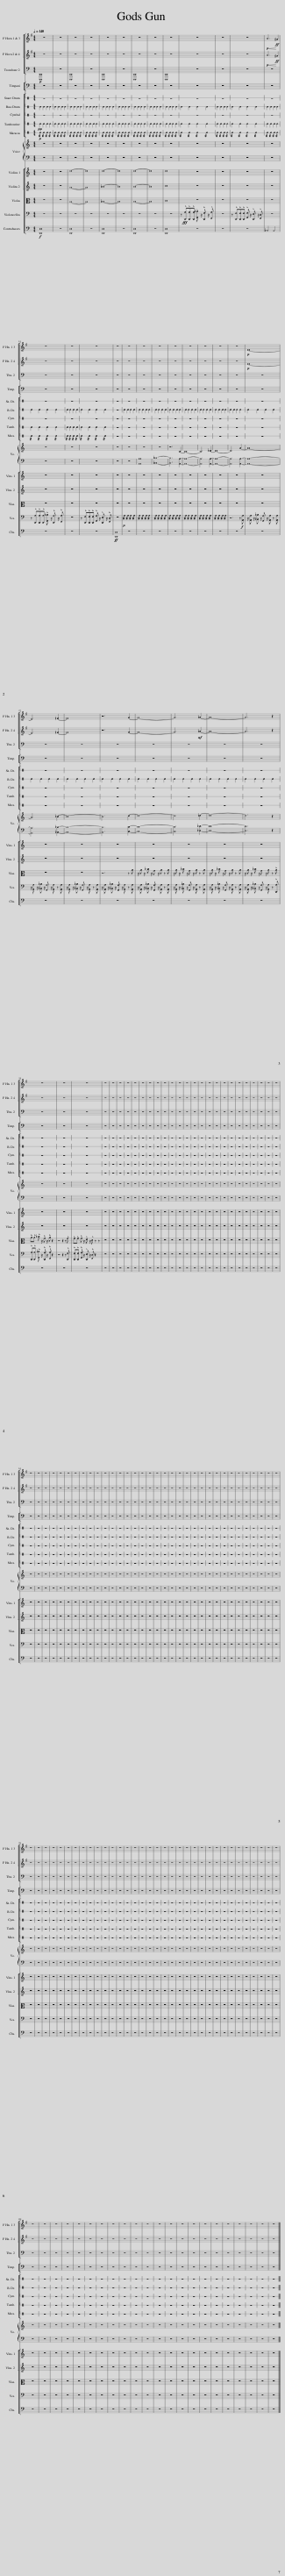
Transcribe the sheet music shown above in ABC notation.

X:1
%%score [ [ 1 2 ] 3 ] [ 4 5 6 ] { 7 | 8 } [ [ 9 10 ] 11 12 13 ]
L:1/8
Q:1/4=140
M:4/4
I:linebreak $
K:C
V:1 treble transpose=-7
V:2 treble transpose=-7
V:3 bass
V:4 perc stafflines=1
K:none
V:5 perc stafflines=1
K:none
V:6 perc stafflines=1
K:none
V:7 treble
V:8 bass
V:9 treble
V:10 treble
V:11 alto
V:12 bass
V:13 bass transpose=-12
V:1
[K:G] z8 | z8 | z8 | z8 | z8 | %5
 z8 | z8 | z8 | z8 | z8 | %10
 z8 | z8 |!p!!<(! A6!ff! ^G2!<)! |$ z8 | z8 | %15
 z8 | z8 | z8 | z8 | z8 | %20
 z8 | z8 | z8 | z8 | z8 | %25
!p! E8- |$ E6 =F2- | F8 | z6 G2- | G8- | %30
 G6 _A2- | A8- | A6 z2 |$ z8 | z8 | %35
 z8 | z8 | z8 | z8 | z8 | %40
 z8 | z8 | z8 | z8 | z8 | %45
 z8 | z8 | z8 | z8 | z8 | %50
 z8 | z8 | z8 | z8 | z8 | %55
 z8 | z8 | z8 | z8 | z8 |$ %60
 z8 | z8 | z8 | z8 | z8 | %65
 z8 | z8 | z8 | z8 | z8 | %70
 z8 | z8 | z8 | z8 | z8 | %75
 z8 | z8 | z8 | z8 | z8 | %80
 z8 | z8 | z8 | z8 | z8 | %85
 z8 | z8 | z8 | z8 | z8 | %90
 z8 | z8 | z8 | z8 |$ z8 | %95
 z8 | z8 | z8 | z8 | z8 | %100
 z8 | z8 | z8 | z8 | z8 | %105
 z8 | z8 | z8 | z8 | z8 | %110
 z8 | z8 | z8 | z8 | z8 | %115
 z8 | z8 | z8 | z8 | z8 | %120
 z8 | z8 | z8 | z8 | z8 | %125
 z8 | z8 | z8 |$ z8 | z8 | %130
 z8 | z8 | z8 | z8 | z8 | %135
 z8 | z8 | z8 | z8 | z8 | %140
 z8 | z8 | z8 | z8 | z8 | %145
 z8 | z8 | z8 | z8 | z8 |] %150
V:2
[K:G] z8 | z8 | z8 | z8 | z8 | %5
 z8 | z8 | z8 | z8 | z8 | %10
 z8 | z8 |!p!!<(! A6!ff! ^G2!<)! |$ z8 | z8 | %15
 z8 | z8 | z8 | z8 | z8 | %20
 z8 | z8 | z8 | z8 | z8 | %25
!p! E8- |$ E6 =F2- | F8 | z6 G2- | G8- | %30
 G6!mf! _A2- | A8- | A6 z2 |$ z8 | z8 | %35
 z8 | z8 | z8 | z8 | z8 | %40
 z8 | z8 | z8 | z8 | z8 | %45
 z8 | z8 | z8 | z8 | z8 | %50
 z8 | z8 | z8 | z8 | z8 | %55
 z8 | z8 | z8 | z8 | z8 |$ %60
 z8 | z8 | z8 | z8 | z8 | %65
 z8 | z8 | z8 | z8 | z8 | %70
 z8 | z8 | z8 | z8 | z8 | %75
 z8 | z8 | z8 | z8 | z8 | %80
 z8 | z8 | z8 | z8 | z8 | %85
 z8 | z8 | z8 | z8 | z8 | %90
 z8 | z8 | z8 | z8 |$ z8 | %95
 z8 | z8 | z8 | z8 | z8 | %100
 z8 | z8 | z8 | z8 | z8 | %105
 z8 | z8 | z8 | z8 | z8 | %110
 z8 | z8 | z8 | z8 | z8 | %115
 z8 | z8 | z8 | z8 | z8 | %120
 z8 | z8 | z8 | z8 | z8 | %125
 z8 | z8 | z8 |$ z8 | z8 | %130
 z8 | z8 | z8 | z8 | z8 | %135
 z8 | z8 | z8 | z8 | z8 | %140
 z8 | z8 | z8 | z8 | z8 | %145
 z8 | z8 | z8 | z8 | z8 |] %150
V:3
!p! [D,,,D,,]8 | z8 | [D,,,D,,]8 | z8 | [D,,,D,,]8 | %5
 z8 | [D,,,D,,]8 | z8 | [D,,,D,,]8 | z8 | %10
 z8 | z8 | z8 |$ z8 | z8 | %15
 z8 | z8 | z8 | z8 | z8 | %20
 z8 | z8 | z8 | z8 | z8 | %25
 z8 |$ z8 | z8 | z8 | z8 | %30
 z8 | z8 | z8 |$ z8 | z8 | %35
 z8 | z8 | z8 | z8 | z8 | %40
 z8 | z8 | z8 | z8 | z8 | %45
 z8 | z8 | z8 | z8 | z8 | %50
 z8 | z8 | z8 | z8 | z8 | %55
 z8 | z8 | z8 | z8 | z8 |$ %60
 z8 | z8 | z8 | z8 | z8 | %65
 z8 | z8 | z8 | z8 | z8 | %70
 z8 | z8 | z8 | z8 | z8 | %75
 z8 | z8 | z8 | z8 | z8 | %80
 z8 | z8 | z8 | z8 | z8 | %85
 z8 | z8 | z8 | z8 | z8 | %90
 z8 | z8 | z8 | z8 |$ z8 | %95
 z8 | z8 | z8 | z8 | z8 | %100
 z8 | z8 | z8 | z8 | z8 | %105
 z8 | z8 | z8 | z8 | z8 | %110
 z8 | z8 | z8 | z8 | z8 | %115
 z8 | z8 | z8 | z8 | z8 | %120
 z8 | z8 | z8 | z8 | z8 | %125
 z8 | z8 | z8 |$ z8 | z8 | %130
 z8 | z8 | z8 | z8 | z8 | %135
 z8 | z8 | z8 | z8 | z8 | %140
 z8 | z8 | z8 | z8 | z8 | %145
 z8 | z8 | z8 | z8 | z8 |] %150
V:4
 E2 E2 E2 E2 | E2 E2 E2 E2 | E2 E2 E2 E2 | E2 E2 E2 E2 | E2 E2 E2 E2 | %5
 E2 E2 E2 E2 | E2 E2 E2 E2 | E2 E2 E2 E2 | E2 E2 E2 E2 | E2 E2 E2 E2 | %10
 E2 E2 E2 E2 | E2 E2 E2 E2 | E2 E2 E2 E2 |$ E2 E2 E2 E2 | E2 E2 E2 E2 | %15
 E2 E2 E2 E2 | z8 | E2 E2 E2 E2 | E2 E2 E2 E2 | E2 E2 E2 E2 | %20
 E2 E2 E2 E2 | E2 E2 E2 E2 | E2 E2 E2 E2 | E2 E2 E2 E2 | E2 E2 E2 E2 | %25
 E2 E2 E2 E2 |$ E2 E2 E2 E2 | E2 E2 E2 E2 | E2 E2 E2 E2 | E2 E2 E2 E2 | %30
 E2 E2 E2 E2 | E2 E2 E2 E2 | E2 E2 E2 E2 |$ z8 | z8 | %35
 z8 | z8 | z8 | z8 | z8 | %40
 z8 | z8 | z8 | z8 | z8 | %45
 z8 | z8 | z8 | z8 | z8 | %50
 z8 | z8 | z8 | z8 | z8 | %55
 z8 | z8 | z8 | z8 | z8 |$ %60
 z8 | z8 | z8 | z8 | z8 | %65
 z8 | z8 | z8 | z8 | z8 | %70
 z8 | z8 | z8 | z8 | z8 | %75
 z8 | z8 | z8 | z8 | z8 | %80
 z8 | z8 | z8 | z8 | z8 | %85
 z8 | z8 | z8 | z8 | z8 | %90
 z8 | z8 | z8 | z8 |$ z8 | %95
 z8 | z8 | z8 | z8 | z8 | %100
 z8 | z8 | z8 | z8 | z8 | %105
 z8 | z8 | z8 | z8 | z8 | %110
 z8 | z8 | z8 | z8 | z8 | %115
 z8 | z8 | z8 | z8 | z8 | %120
 z8 | z8 | z8 | z8 | z8 | %125
 z8 | z8 | z8 |$ z8 | z8 | %130
 z8 | z8 | z8 | z8 | z8 | %135
 z8 | z8 | z8 | z8 | z8 | %140
 z8 | z8 | z8 | z8 | z8 | %145
 z8 | z8 | z8 | z8 | z8 |] %150
V:5
!pp! E2 E2 E2 E2 | E2 E2 E2 E2 | E2 E2 E2 E2 | E2 E2 E2 E2 | E2 E2 E2 E2 | %5
 E2 E2 E2 E2 | E2 E2 E2 E2 | E2 E2 E2 E2 | E2 E2 E2 E2 | E2 E2 E2 E2 | %10
 E2 E2 E2 E2 | E2 E2 E2 E2 | E2 E2 E2 E2 |$ E2 E2 E2 E2 | E2 E2 E2 E2 | %15
 E2 E2 E2 E2 | z8 | z8 | z8 | z8 | %20
 z8 | z8 | z8 | z8 | z8 | %25
 z8 |$ z8 | z8 | z8 | z8 | %30
 z8 | z8 | z8 |$ z8 | z8 | %35
 z8 | z8 | z8 | z8 | z8 | %40
 z8 | z8 | z8 | z8 | z8 | %45
 z8 | z8 | z8 | z8 | z8 | %50
 z8 | z8 | z8 | z8 | z8 | %55
 z8 | z8 | z8 | z8 | z8 |$ %60
 z8 | z8 | z8 | z8 | z8 | %65
 z8 | z8 | z8 | z8 | z8 | %70
 z8 | z8 | z8 | z8 | z8 | %75
 z8 | z8 | z8 | z8 | z8 | %80
 z8 | z8 | z8 | z8 | z8 | %85
 z8 | z8 | z8 | z8 | z8 | %90
 z8 | z8 | z8 | z8 |$ z8 | %95
 z8 | z8 | z8 | z8 | z8 | %100
 z8 | z8 | z8 | z8 | z8 | %105
 z8 | z8 | z8 | z8 | z8 | %110
 z8 | z8 | z8 | z8 | z8 | %115
 z8 | z8 | z8 | z8 | z8 | %120
 z8 | z8 | z8 | z8 | z8 | %125
 z8 | z8 | z8 |$ z8 | z8 | %130
 z8 | z8 | z8 | z8 | z8 | %135
 z8 | z8 | z8 | z8 | z8 | %140
 z8 | z8 | z8 | z8 | z8 | %145
 z8 | z8 | z8 | z8 | z8 |] %150
V:6
!p! !//!E2 !//!E2 !//!E2 !//!E2 | !//!E2 !//!E2 !//!E2 !//!E2 | !//!E2 !//!E2 !//!E2 !//!E2 | !//!E2 !//!E2 !//!E2 !//!E2 | !//!E2 !//!E2 !//!E2 !//!E2 | %5
 !//!E2 !//!E2 !//!E2 !//!E2 | !//!E2 !//!E2 !//!E2 !//!E2 | !//!E2 !//!E2 !//!E2 !//!E2 | !//!E2 !//!E2 !//!E2 !//!E2 | !//!E2 !//!E2 !//!E2 !//!E2 | %10
 !//!E2 !//!E2 !//!E2 !//!E2 | !//!E2 !//!E2 !//!E2 !//!E2 | !//!E2 !//!E2 !//!E2 !//!E2 |$ !//!E2 !//!E2 !//!E2 !//!E2 | !//!E2 !//!E2 !//!E2 !//!E2 | %15
 !//!E2 !//!E2 !//!E2 !//!E2 | z8 | z8 | z8 | z8 | %20
 z8 | z8 | z8 | z8 | z8 | %25
 z8 |$ z8 | z8 | z8 | z8 | %30
 z8 | z8 | z8 |$ z8 | z8 | %35
 z8 | z8 | z8 | z8 | z8 | %40
 z8 | z8 | z8 | z8 | z8 | %45
 z8 | z8 | z8 | z8 | z8 | %50
 z8 | z8 | z8 | z8 | z8 | %55
 z8 | z8 | z8 | z8 | z8 |$ %60
 z8 | z8 | z8 | z8 | z8 | %65
 z8 | z8 | z8 | z8 | z8 | %70
 z8 | z8 | z8 | z8 | z8 | %75
 z8 | z8 | z8 | z8 | z8 | %80
 z8 | z8 | z8 | z8 | z8 | %85
 z8 | z8 | z8 | z8 | z8 | %90
 z8 | z8 | z8 | z8 |$ z8 | %95
 z8 | z8 | z8 | z8 | z8 | %100
 z8 | z8 | z8 | z8 | z8 | %105
 z8 | z8 | z8 | z8 | z8 | %110
 z8 | z8 | z8 | z8 | z8 | %115
 z8 | z8 | z8 | z8 | z8 | %120
 z8 | z8 | z8 | z8 | z8 | %125
 z8 | z8 | z8 |$ z8 | z8 | %130
 z8 | z8 | z8 | z8 | z8 | %135
 z8 | z8 | z8 | z8 | z8 | %140
 z8 | z8 | z8 | z8 | z8 | %145
 z8 | z8 | z8 | z8 | z8 |] %150
V:7
 z8 | z8 | z8 | z8 | z8 | %5
 z8 | z8 | z8 | z8 | z8 | %10
 z8 | z8 | z8 |$ z8 | z8 | %15
 z8 | z8 | z8 | z8 | z8 | %20
 z6 C2- | C8- | C6 _D2- | D8- | D6 A2- | %25
 A8- |$ A6 _B2- | B8- | B6 c2- | c8- | %30
 c6 _d2- | d8- | d6 z2 |$ z8 | z8 | %35
 z8 | z8 | z8 | z8 | z8 | %40
 z8 | z8 | z8 | z8 | z8 | %45
 z8 | z8 | z8 | z8 | z8 | %50
 z8 | z8 | z8 | z8 | z8 | %55
 z8 | z8 | z8 | z8 | z8 |$ %60
 z8 | z8 | z8 | z8 | z8 | %65
 z8 | z8 | z8 | z8 | z8 | %70
 z8 | z8 | z8 | z8 | z8 | %75
 z8 | z8 | z8 | z8 | z8 | %80
 z8 | z8 | z8 | z8 | z8 | %85
 z8 | z8 | z8 | z8 | z8 | %90
 z8 | z8 | z8 | z8 |$ z8 | %95
 z8 | z8 | z8 | z8 | z8 | %100
 z8 | z8 | z8 | z8 | z8 | %105
 z8 | z8 | z8 | z8 | z8 | %110
 z8 | z8 | z8 | z8 | z8 | %115
 z8 | z8 | z8 | z8 | z8 | %120
 z8 | z8 | z8 | z8 | z8 | %125
 z8 | z8 | z8 |$ z8 | z8 | %130
 z8 | z8 | z8 | z8 | z8 | %135
 z8 | z8 | z8 | z8 | z8 | %140
 z8 | z8 | z8 | z8 | z8 | %145
 z8 | z8 | z8 | z8 | z8 |] %150
V:8
 z8 | z8 | z8 | z8 | z8 | %5
 z8 | z8 | z8 | z8 | z8 | %10
 z8 | z8 | z8 |$ z8 | z8 | %15
 z8 | z8 | z8 | [A,,A,]8 | [_B,,_B,]8- | %20
 [B,,B,]6 [A,,A,]2- | [A,,A,]8- | [A,,A,]6 [A,,A,]2- | [A,,A,]8- | [A,,A,]6 [A,,A,]2- | %25
 [A,,A,]8- |$ [A,,A,]6 [_B,,_B,]2- | [B,,B,]8- | [B,,B,]6 [C,C]2- | [C,C]8- | %30
 [C,C]6 [_D,_D]2- | [D,D]8- | [D,D]6 z2 |$ z8 | z8 | %35
 z8 | z8 | z8 | z8 | z8 | %40
 z8 | z8 | z8 | z8 | z8 | %45
 z8 | z8 | z8 | z8 | z8 | %50
 z8 | z8 | z8 | z8 | z8 | %55
 z8 | z8 | z8 | z8 | z8 |$ %60
 z8 | z8 | z8 | z8 | z8 | %65
 z8 | z8 | z8 | z8 | z8 | %70
 z8 | z8 | z8 | z8 | z8 | %75
 z8 | z8 | z8 | z8 | z8 | %80
 z8 | z8 | z8 | z8 | z8 | %85
 z8 | z8 | z8 | z8 | z8 | %90
 z8 | z8 | z8 | z8 |$ z8 | %95
 z8 | z8 | z8 | z8 | z8 | %100
 z8 | z8 | z8 | z8 | z8 | %105
 z8 | z8 | z8 | z8 | z8 | %110
 z8 | z8 | z8 | z8 | z8 | %115
 z8 | z8 | z8 | z8 | z8 | %120
 z8 | z8 | z8 | z8 | z8 | %125
 z8 | z8 | z8 |$ z8 | z8 | %130
 z8 | z8 | z8 | z8 | z8 | %135
 z8 | z8 | z8 | z8 | z8 | %140
 z8 | z8 | z8 | z8 | z8 | %145
 z8 | z8 | z8 | z8 | z8 |] %150
V:9
 z8 | z8 | d8- | d8 | d8- | %5
 d8 | d8- | d8 | d8 | z8 | %10
 z8 | z8 | z8 |$ z8 | z8 | %15
 z8 | z8 | z8 | z8 | z8 | %20
 z8 | z8 | z8 | z8 | z8 | %25
 z8 |$ z8 | z8 | z8 | z8 | %30
 z8 | z8 | z8 |$ z8 | z8 | %35
 z8 | z8 | z8 | z8 | z8 | %40
 z8 | z8 | z8 | z8 | z8 | %45
 z8 | z8 | z8 | z8 | z8 | %50
 z8 | z8 | z8 | z8 | z8 | %55
 z8 | z8 | z8 | z8 | z8 |$ %60
 z8 | z8 | z8 | z8 | z8 | %65
 z8 | z8 | z8 | z8 | z8 | %70
 z8 | z8 | z8 | z8 | z8 | %75
 z8 | z8 | z8 | z8 | z8 | %80
 z8 | z8 | z8 | z8 | z8 | %85
 z8 | z8 | z8 | z8 | z8 | %90
 z8 | z8 | z8 | z8 |$ z8 | %95
 z8 | z8 | z8 | z8 | z8 | %100
 z8 | z8 | z8 | z8 | z8 | %105
 z8 | z8 | z8 | z8 | z8 | %110
 z8 | z8 | z8 | z8 | z8 | %115
 z8 | z8 | z8 | z8 | z8 | %120
 z8 | z8 | z8 | z8 | z8 | %125
 z8 | z8 | z8 |$ z8 | z8 | %130
 z8 | z8 | z8 | z8 | z8 | %135
 z8 | z8 | z8 | z8 | z8 | %140
 z8 | z8 | z8 | z8 | z8 | %145
 z8 | z8 | z8 | z8 | z8 |] %150
V:10
 z8 | z8 | A8- | A8 | _B8- | %5
 B8 | B8- | B8 | c8 | z8 | %10
 z8 | z8 | z8 |$ z8 | z8 | %15
 z8 | z8 | z8 | z8 | z8 | %20
 z8 | z8 | z8 | z8 | z8 | %25
 z8 |$ z8 | z8 | z8 | z8 | %30
 z8 | z8 | z8 |$ z8 | z8 | %35
 z8 | z8 | z8 | z8 | z8 | %40
 z8 | z8 | z8 | z8 | z8 | %45
 z8 | z8 | z8 | z8 | z8 | %50
 z8 | z8 | z8 | z8 | z8 | %55
 z8 | z8 | z8 | z8 | z8 |$ %60
 z8 | z8 | z8 | z8 | z8 | %65
 z8 | z8 | z8 | z8 | z8 | %70
 z8 | z8 | z8 | z8 | z8 | %75
 z8 | z8 | z8 | z8 | z8 | %80
 z8 | z8 | z8 | z8 | z8 | %85
 z8 | z8 | z8 | z8 | z8 | %90
 z8 | z8 | z8 | z8 |$ z8 | %95
 z8 | z8 | z8 | z8 | z8 | %100
 z8 | z8 | z8 | z8 | z8 | %105
 z8 | z8 | z8 | z8 | z8 | %110
 z8 | z8 | z8 | z8 | z8 | %115
 z8 | z8 | z8 | z8 | z8 | %120
 z8 | z8 | z8 | z8 | z8 | %125
 z8 | z8 | z8 |$ z8 | z8 | %130
 z8 | z8 | z8 | z8 | z8 | %135
 z8 | z8 | z8 | z8 | z8 | %140
 z8 | z8 | z8 | z8 | z8 | %145
 z8 | z8 | z8 | z8 | z8 |] %150
V:11
 z8 | z8 | A,8- | A,8 | _B,8- | %5
 B,8 | B,8- | B,8 | C8 | z8 | %10
 z8 | z8 | z8 |$ z8 | z8 | %15
 z8 | z8 | z8 | z8 | z8 | %20
 z8 | z8 | z8 | z8 | z8 | %25
 z8 |$ z8 | z8 | z6 z A | z/ A z/ _B z/ G z/ A z A | %30
 z/ A z/ _B z/ G z/ A z A | z/ A z/ _B z/ G z/ A z A | z/ A z/ _B z/ G z/ A z !^!A |$ !^!A!^!A !^!_B z/ !^!G z/ !^!A z2 | z4 z2 z !^!F | %35
 !^!F!^!F !^!G z/ !^!E z/ !^!D z z | z8 | z8 | z8 | z8 | %40
 z8 | z8 | z8 | z8 | z8 | %45
 z8 | z8 | z8 | z8 | z8 | %50
 z8 | z8 | z8 | z8 | z8 | %55
 z8 | z8 | z8 | z8 | z8 |$ %60
 z8 | z8 | z8 | z8 | z8 | %65
 z8 | z8 | z8 | z8 | z8 | %70
 z8 | z8 | z8 | z8 | z8 | %75
 z8 | z8 | z8 | z8 | z8 | %80
 z8 | z8 | z8 | z8 | z8 | %85
 z8 | z8 | z8 | z8 | z8 | %90
 z8 | z8 | z8 | z8 |$ z8 | %95
 z8 | z8 | z8 | z8 | z8 | %100
 z8 | z8 | z8 | z8 | z8 | %105
 z8 | z8 | z8 | z8 | z8 | %110
 z8 | z8 | z8 | z8 | z8 | %115
 z8 | z8 | z8 | z8 | z8 | %120
 z8 | z8 | z8 | z8 | z8 | %125
 z8 | z8 | z8 |$ z8 | z8 | %130
 z8 | z8 | z8 | z8 | z8 | %135
 z8 | z8 | z8 | z8 | z8 | %140
 z8 | z8 | z8 | z8 | z8 | %145
 z8 | z8 | z8 | z8 | z8 |] %150
V:12
 z8 | z8 | z8 | z8 | z8 | %5
 z8 | z8 | z8 | z8 | z!fff! !^![D,,A,]!^![D,,A,]!^![D,,A,] !^![G,,_B,] z/ !^![D,,G,] z/ !^![F,,A,] | %10
 z8 | z !^![D,,F,]!^![D,,F,]!^![D,,F,] !^![G,,G,] z/ !^![D,,E,] z/ !^![F,,D,] | z8 |$ z !^![D,,A,]!^![D,,A,]!^![D,,A,] !^![G,,_B,] z/ !^![D,,G,] z/ !^![F,,A,] | z8 | %15
 z !^![D,,F,]!^![D,,F,]!^![D,,F,] !^![G,,G,] z/ !^![D,,E,] z/ !^![F,,D,] | z8 |!p! !//!A,2 !//!A,2 !//!A,2 !//!A,2 | !//!A,2 !//!A,2 !//!A,2 !//!A,2 | !//!A,2 !//!A,2 !//!A,2 !//!A,2 | %20
 !//!A,2 !//!A,2 !//!A,2 !//!A,2 | !//!A,2 !//!A,2 !//!A,2 !//!A,2 | !//!A,2 !//!A,2 !//!A,2 !//!A,2 | !//!A,2 !//!A,2 !//!A,2 !//!A,2 | z6 z!f! [A,,A,] | %25
 z/ [A,,A,] z/ [_B,,_B,] z/ [G,,G,] z/ [A,,A,] z [A,,A,] |$ z/ [A,,A,] z/ [_B,,_B,] z/ [G,,G,] z/ [A,,A,] z [A,,A,] | z/ [A,,A,] z/ [_B,,_B,] z/ [G,,G,] z/ [A,,A,] z [A,,A,] | z/ [A,,A,] z/ [_B,,_B,] z/ [G,,G,] z/ [A,,A,] z [A,,A,] | z/ [A,,A,] z/ [_B,,_B,] z/ [G,,G,] z/ [A,,A,] z [A,,A,] | %30
 z/ [A,,A,] z/ [_B,,_B,] z/ [G,,G,] z/ [A,,A,] z [A,,A,] | z/ [A,,A,] z/ [_B,,_B,] z/ [G,,G,] z/ [A,,A,] z [A,,A,] | z/ [A,,A,] z/ [_B,,_B,] z/ [G,,G,] z/ [A,,A,] z !^![D,,A,] |$ !^![D,,A,]!^![D,,A,] !^![G,,_B,] z/ !^![D,,G,] z/ !^![F,,A,] z2 | z4 z2 z !^![D,,F,] | %35
 !^![D,,F,]!^![D,,F,] !^![G,,G,] z/ !^![D,,E,] z/ !^![F,,D,] z2 | z8 | z8 | z8 | z8 | %40
 z8 | z8 | z8 | z8 | z8 | %45
 z8 | z8 | z8 | z8 | z8 | %50
 z8 | z8 | z8 | z8 | z8 | %55
 z8 | z8 | z8 | z8 | z8 |$ %60
 z8 | z8 | z8 | z8 | z8 | %65
 z8 | z8 | z8 | z8 | z8 | %70
 z8 | z8 | z8 | z8 | z8 | %75
 z8 | z8 | z8 | z8 | z8 | %80
 z8 | z8 | z8 | z8 | z8 | %85
 z8 | z8 | z8 | z8 | z8 | %90
 z8 | z8 | z8 | z8 |$ z8 | %95
 z8 | z8 | z8 | z8 | z8 | %100
 z8 | z8 | z8 | z8 | z8 | %105
 z8 | z8 | z8 | z8 | z8 | %110
 z8 | z8 | z8 | z8 | z8 | %115
 z8 | z8 | z8 | z8 | z8 | %120
 z8 | z8 | z8 | z8 | z8 | %125
 z8 | z8 | z8 |$ z8 | z8 | %130
 z8 | z8 | z8 | z8 | z8 | %135
 z8 | z8 | z8 | z8 | z8 | %140
 z8 | z8 | z8 | z8 | z8 | %145
 z8 | z8 | z8 | z8 | z8 |] %150
V:13
!f! [D,,D,]8 | z8 | [D,,D,]8 | z8 | [D,,D,]8 | %5
 z8 | [D,,D,]8 | z8 | [D,,D,]8 | z8 | %10
 z8 | z8 | _B,,4 A,,4 |$ z8 | z8 | %15
 z8 |!ff! [D,,D,]8 | z8 | z8 | z8 | %20
 z8 | z8 | z8 | z8 | z8 | %25
 z8 |$ z8 | z8 | z8 | z8 | %30
 z8 | z8 | z8 |$ z8 | z8 | %35
 z8 | z8 | z8 | z8 | z8 | %40
 z8 | z8 | z8 | z8 | z8 | %45
 z8 | z8 | z8 | z8 | z8 | %50
 z8 | z8 | z8 | z8 | z8 | %55
 z8 | z8 | z8 | z8 | z8 |$ %60
 z8 | z8 | z8 | z8 | z8 | %65
 z8 | z8 | z8 | z8 | z8 | %70
 z8 | z8 | z8 | z8 | z8 | %75
 z8 | z8 | z8 | z8 | z8 | %80
 z8 | z8 | z8 | z8 | z8 | %85
 z8 | z8 | z8 | z8 | z8 | %90
 z8 | z8 | z8 | z8 |$ z8 | %95
 z8 | z8 | z8 | z8 | z8 | %100
 z8 | z8 | z8 | z8 | z8 | %105
 z8 | z8 | z8 | z8 | z8 | %110
 z8 | z8 | z8 | z8 | z8 | %115
 z8 | z8 | z8 | z8 | z8 | %120
 z8 | z8 | z8 | z8 | z8 | %125
 z8 | z8 | z8 |$ z8 | z8 | %130
 z8 | z8 | z8 | z8 | z8 | %135
 z8 | z8 | z8 | z8 | z8 | %140
 z8 | z8 | z8 | z8 | z8 | %145
 z8 | z8 | z8 | z8 | z8 |] %150
